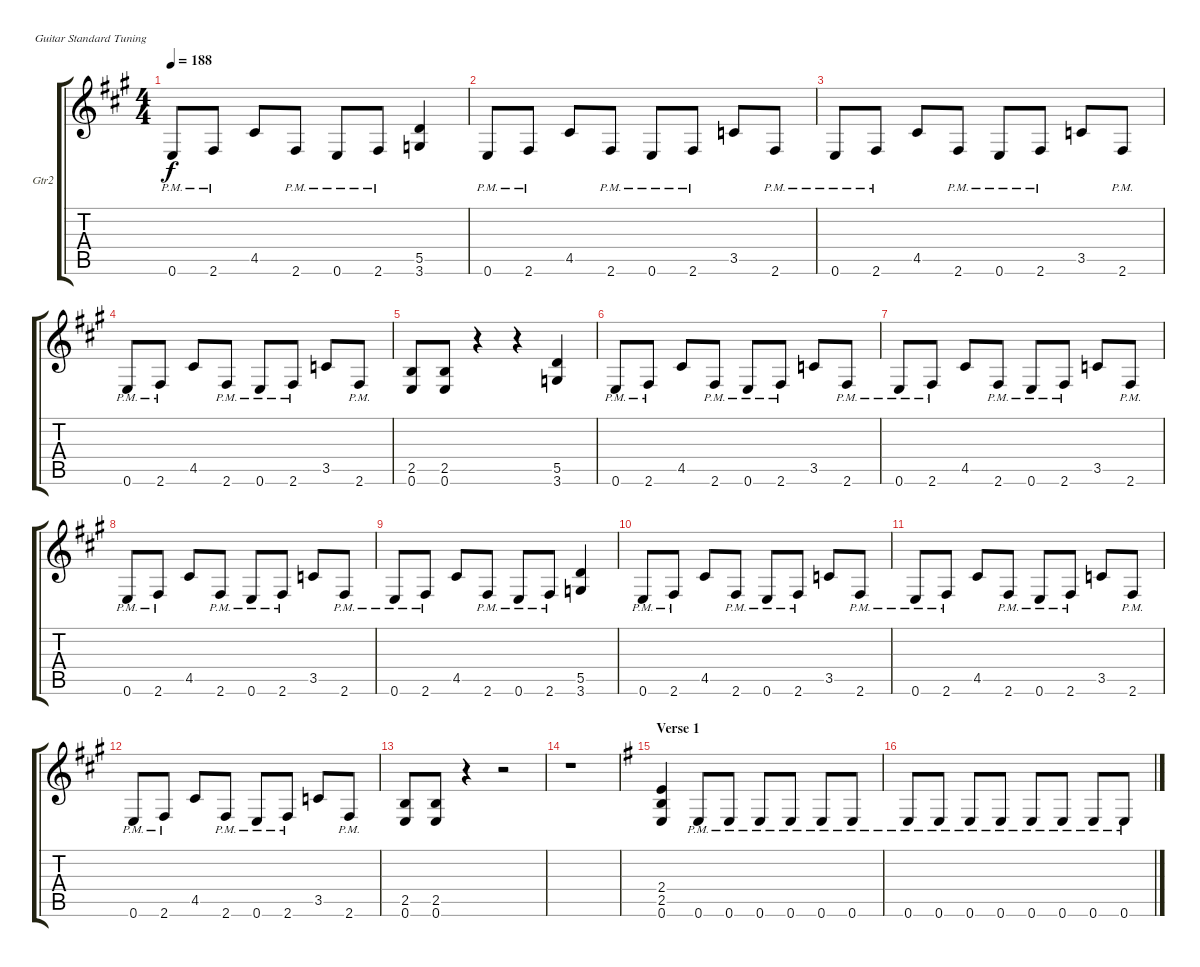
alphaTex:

\defaultSystemsLayout 4
\bracketExtendMode groupsimilarinstruments
\firstSystemTrackNameOrientation horizontal
\otherSystemsTrackNameOrientation horizontal
\track ("Kirk" "Gtr2") {instrument distortionguitar}
\staff {score tabs}
\tuning (E4 B3 G3 D3 A2 E2)
\ts (4 4)
\tempo 188
\clef g2
\scale
0.333333
\ks f#minor
0.6{pm}.8{dy f} 2.6{pm}.8 4.5.8 2.6{pm}.8 0.6{pm}.8 2.6{pm}.8 (5.5 3.6).4 |
\scale
0.333333 0.6{pm}.8 2.6{pm}.8 4.5.8 2.6{pm}.8 0.6{pm}.8 2.6{pm}.8 3.5.8 2.6{pm}.8 |
\scale
0.333333 0.6{pm}.8 2.6{pm}.8 4.5.8 2.6{pm}.8 0.6{pm}.8 2.6{pm}.8 3.5.8 2.6{pm}.8 |
\scale
0.333333 0.6{pm}.8 2.6{pm}.8 4.5.8 2.6{pm}.8 0.6{pm}.8 2.6{pm}.8 3.5.8 2.6{pm}.8 |
\scale
0.333333 (0.6 2.5).8 (2.5 0.6).8 r.4 r.4 (3.6 5.5).4 |
\scale
0.333333 0.6{pm}.8 2.6{pm}.8 4.5.8 2.6{pm}.8 0.6{pm}.8 2.6{pm}.8 3.5.8 2.6{pm}.8 |
\scale
0.333333 0.6{pm}.8 2.6{pm}.8 4.5.8 2.6{pm}.8 0.6{pm}.8 2.6{pm}.8 3.5.8 2.6{pm}.8 |
\scale
0.333333 0.6{pm}.8 2.6{pm}.8 4.5.8 2.6{pm}.8 0.6{pm}.8 2.6{pm}.8 3.5.8 2.6{pm}.8 |
\scale
0.333333 0.6{pm}.8 2.6{pm}.8 4.5.8 2.6{pm}.8 0.6{pm}.8 2.6{pm}.8 (5.5 3.6).4 |
\scale
0.333333 0.6{pm}.8 2.6{pm}.8 4.5.8 2.6{pm}.8 0.6{pm}.8 2.6{pm}.8 3.5.8 2.6{pm}.8 |
\scale
0.333333 0.6{pm}.8 2.6{pm}.8 4.5.8 2.6{pm}.8 0.6{pm}.8 2.6{pm}.8 3.5.8 2.6{pm}.8 |
0.6{pm}.8 2.6{pm}.8 4.5.8 2.6{pm}.8 0.6{pm}.8 2.6{pm}.8 3.5.8 2.6{pm}.8 |
(0.6 2.5).8 (2.5 0.6).8 r.4 r.2 |
r.1 |
\section ("" "Verse 1")
\ks eminor
(0.6 2.5 2.4).4 0.6{pm}.8 0.6{pm}.8 0.6{pm}.8 0.6{pm}.8 0.6{pm}.8 0.6{pm}.8 |
0.6{pm}.8 0.6{pm}.8 0.6{pm}.8 0.6{pm}.8 0.6{pm}.8 0.6{pm}.8 0.6{pm}.8 0.6{pm}.8
